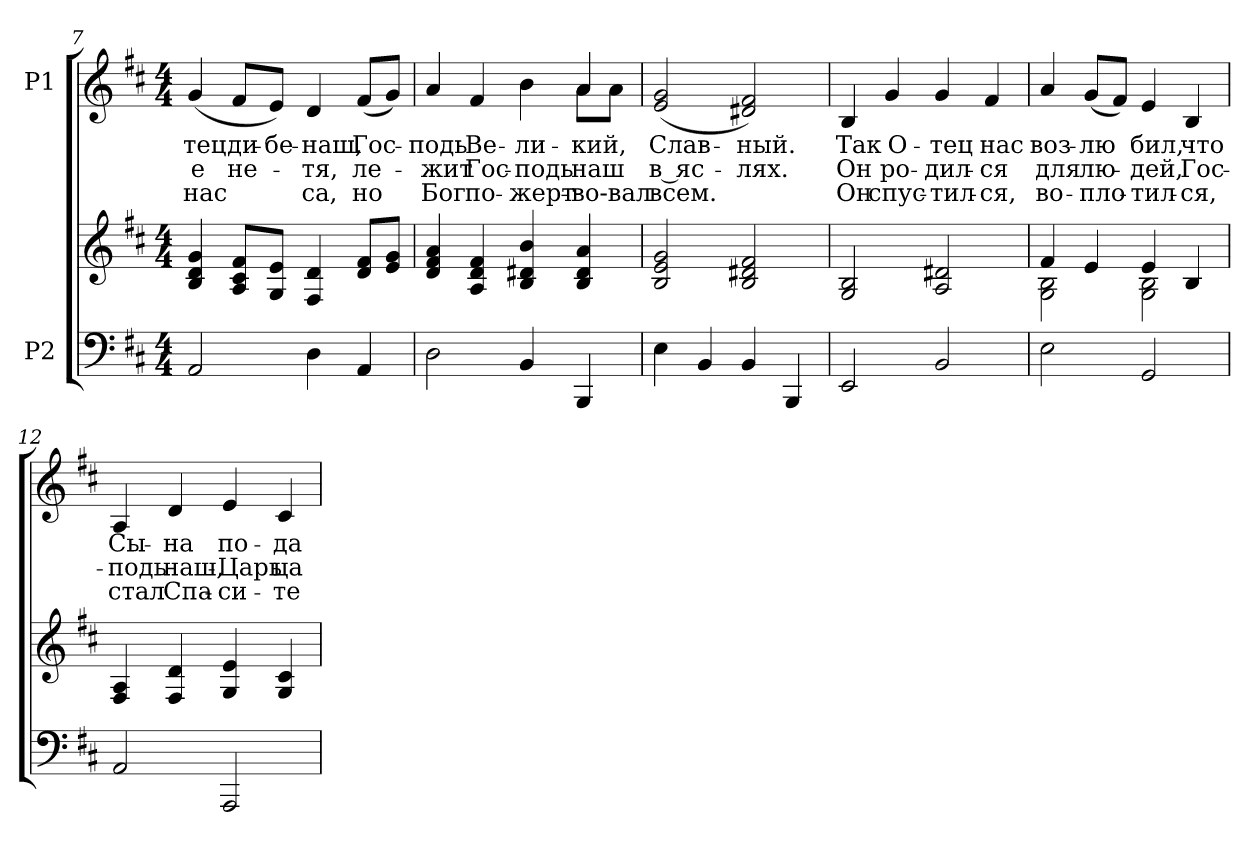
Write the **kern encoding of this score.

**kern	**kern	**kern	**text	**text	**text
*part2	*part2	*part1	*part1	*part1	*part1
*staff3	*staff2	*staff1	*staff1	*staff1	*staff1
*I"P2	*	*I"P1	*	*	*
*clefF4	*clefG2	*clefG2	*	*	*
*k[f#c#]	*k[f#c#]	*k[f#c#]	*	*	*
*D:	*D:	*D:	*	*	*
*M4/4	*M4/4	*M4/4	*	*	*
=7	=7	=7	=7	=7	=7
!	!	!	!LO:LY:b:color=#000000	!LO:LY:b:color=#000000	!LO:LY:b:color=#000000
2AAi/	4Bi/ 4di 4gi	(4gi/	-тец	-е	нас
!	!	!	!LO:LY:b:color=#000000	!LO:LY:b:color=#000000	!
.	8Ai/ 8c#i 8f#iL	8f#i/L	ди-	не-	.
!	!	!	!LO:LY:b:color=#000000	!	!
.	8Gi/ 8eiJ	8ei/J)	-бе-	.	.
!	!	!	!LO:LY:b:color=#000000	!LO:LY:b:color=#000000	!LO:LY:b:color=#000000
4Di\	4F#i/ 4di	4di/	наш,	-тя,	-са,
!	!	!	!LO:LY:b:color=#000000	!LO:LY:b:color=#000000	!LO:LY:b:color=#000000
4AAi/	8di/ 8f#iL	(8f#i/L	Гос-	ле-	но
.	8ei/ 8giJ	8gi/J)	.	.	.
=8	=8	=8	=8	=8	=8
!	!	!	!LO:LY:b:color=#000000	!LO:LY:b:color=#000000	!LO:LY:b:color=#000000
*	*	*^	*	*	*
2Di\	4di/ 4f#i 4ai	4ai/	2.ryy	-подь	-жит	Бог
!	!	!	!	!LO:LY:b:color=#000000	!LO:LY:b:color=#000000	!LO:LY:b:color=#000000
.	4Ai/ 4di 4f#i	4f#i/	.	Ве-	Гос-	по-
!	!	!	!	!LO:LY:b:color=#000000	!LO:LY:b:color=#000000	!LO:LY:b:color=#000000
4BBi/	4Bi/ 4d#Xi 4bi	4bi\	.	-ли-	-подь	-жерт-
!	!	!	!	!LO:LY:b:color=#000000	!LO:LY:b:color=#000000	!LO:LY:b:color=#000000
4BBBi/	4Bi/ 4d#i 4ai	4ai/	8ai\L	-кий,	наш	-во-вал
.	.	.	8ai\J	.	.	.
*	*	*v	*v	*	*	*
=9	=9	=9	=9	=9	=9
*	*	*^	*	*	*
!	!	!	!	!LO:LY:b:color=#000000	!LO:LY:b:color=#000000	!LO:LY:b:color=#000000
*	*	*v	*v	*	*	*
4Ei\	2Bi/ 2ei 2gi	(2ei/ 2gi	Слав-	в яс-	всем.
4BBi/	.	.	.	.	.
!	!	!	!LO:LY:b:color=#000000	!LO:LY:b:color=#000000	!
4BBi/	2Bi/ 2d#Xi 2f#i	2d#Xi/ 2f#i)	-ный.	-лях.	.
4BBBi/	.	.	.	.	.
=10	=10	=10	=10	=10	=10
!	!	!	!LO:LY:b:color=#000000	!LO:LY:b:color=#000000	!LO:LY:b:color=#000000
2EEi/	2Gi/ 2Bi	4Bi/	Так	Он	Он
!	!	!	!LO:LY:b:color=#000000	!LO:LY:b:color=#000000	!LO:LY:b:color=#000000
.	.	4gi/	О-	ро-	спус-
!	!	!	!LO:LY:b:color=#000000	!LO:LY:b:color=#000000	!LO:LY:b:color=#000000
2BBi/	2Ai/ 2d#Xi	4gi/	-тец	-дил-	-тил-
!	!	!	!LO:LY:b:color=#000000	!LO:LY:b:color=#000000	!LO:LY:b:color=#000000
.	.	4f#i/	нас	-ся	-ся,
!!LO:LB:g=z
=11	=11	=11	=11	=11	=11
*	*^	*	*	*	*
!	!	!	!	!LO:LY:b:color=#000000	!LO:LY:b:color=#000000	!LO:LY:b:color=#000000
2Ei\	4f#i/	2Gi\ 2Bi	4ai/	воз-	для	во-
!	!	!	!	!LO:LY:b:color=#000000	!LO:LY:b:color=#000000	!LO:LY:b:color=#000000
.	4ei/	.	(8gi/L	-лю	лю-	-пло-
.	.	.	8f#i/J)	.	.	.
!	!	!	!	!LO:LY:b:color=#000000	!LO:LY:b:color=#000000	!LO:LY:b:color=#000000
2GGi/	4ei/	2Gi\ 2Bi	4ei/	бил,	-дей,	-тил-
!	!	!	!	!LO:LY:b:color=#000000	!LO:LY:b:color=#000000	!LO:LY:b:color=#000000
.	4Bi/	.	4Bi/	что	Гос-	-ся,
*	*v	*v	*	*	*	*
=12	=12	=12	=12	=12	=12
!	!	!	!LO:LY:b:color=#000000	!LO:LY:b:color=#000000	!LO:LY:b:color=#000000
2AAi/	4F#i/ 4Ai	4Ai/	Сы-	-подь	стал
!	!	!	!LO:LY:b:color=#000000	!LO:LY:b:color=#000000	!LO:LY:b:color=#000000
.	4F#i/ 4di	4di/	-на	наш,-	Спа-
!	!	!	!LO:LY:b:color=#000000	!LO:LY:b:color=#000000	!LO:LY:b:color=#000000
2AAAi/	4Gi/ 4ei	4ei/	по-	-Царь	-си-
!	!	!	!LO:LY:b:color=#000000	!LO:LY:b:color=#000000	!LO:LY:b:color=#000000
.	4Gi/ 4c#i	4c#i/	-да-	ца-	-те-
=	=	=	=	=	=
*-	*-	*-	*-	*-	*-
